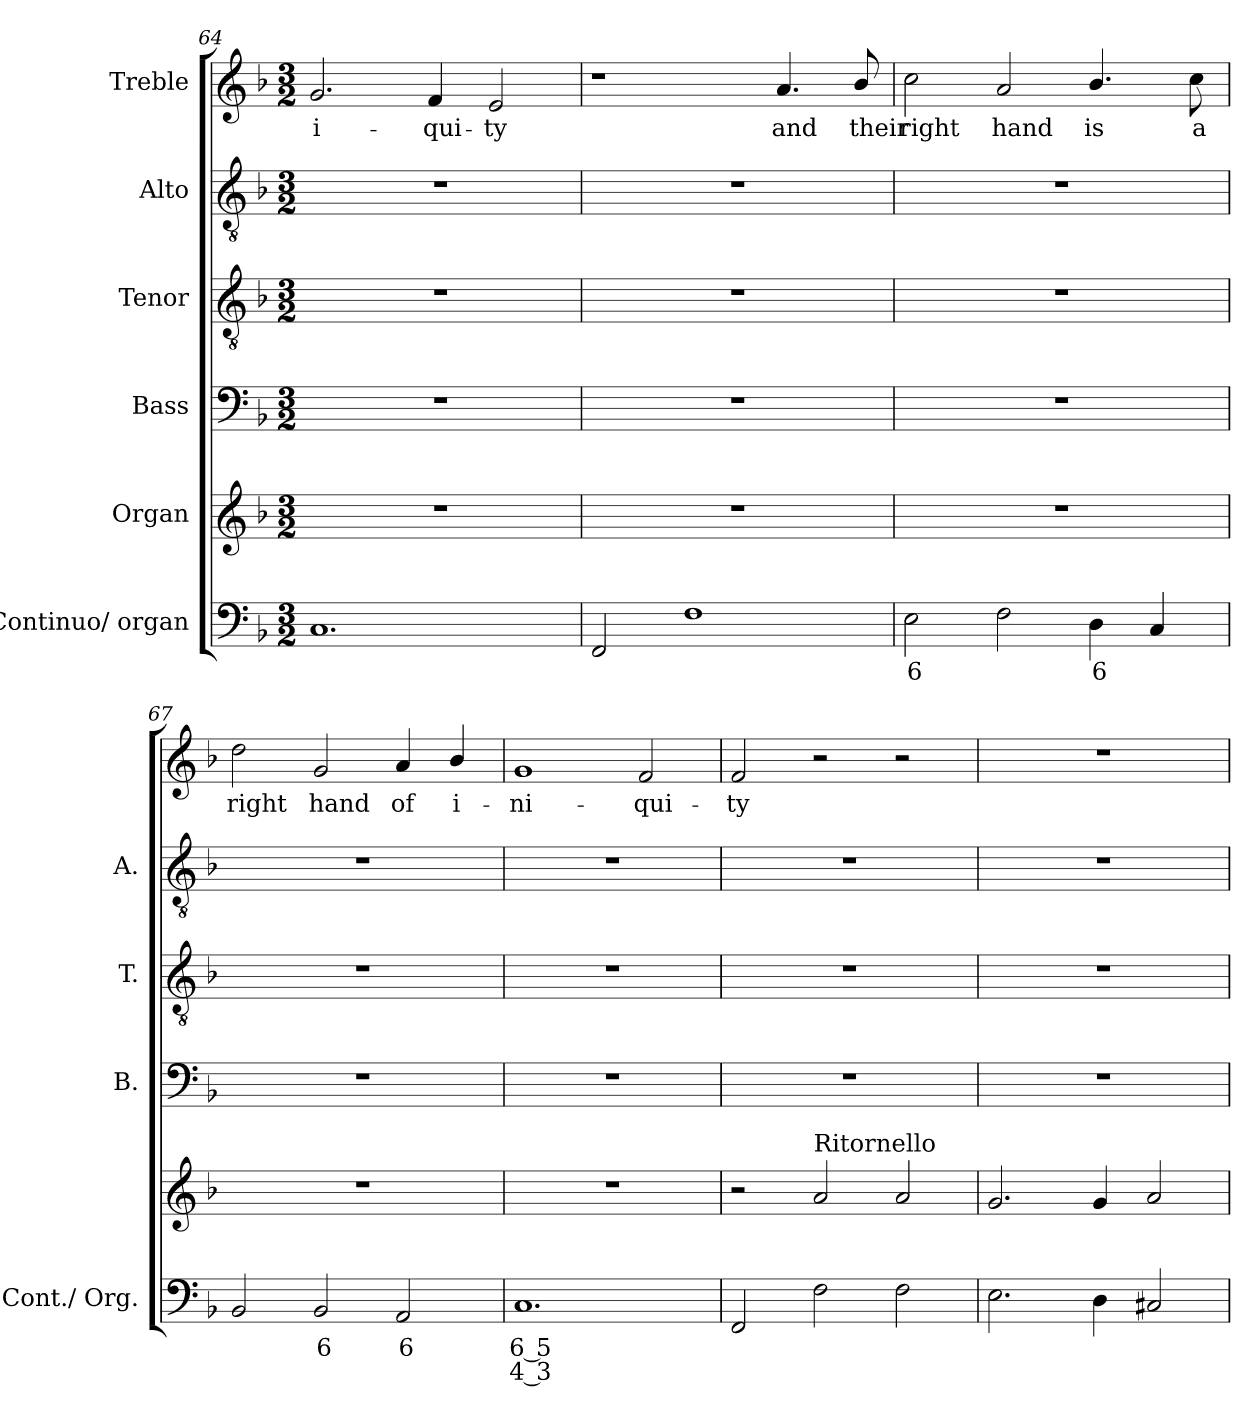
**kern	**text	**text	**kern	**kern	**kern	**kern	**kern	**text
*part6	*part6	*part6	*part5	*part4	*part3	*part2	*part1	*part1
*staff6	*staff6	*staff6	*staff5	*staff4	*staff3	*staff2	*staff1	*staff1
*I"Continuo/ organ	*	*	*I"Organ	*I"Bass	*I"Tenor	*I"Alto	*I"Treble	*
*I'Cont./ Org.	*	*	*	*I'B.	*I'T.	*I'A.	*	*
*clefF4	*	*	*clefG2	*clefF4	*clefGv2	*clefGv2	*clefG2	*
*	*	*	*	*	*ITrd7c12	*ITrd7c12	*	*
*k[b-]	*	*	*k[b-]	*k[b-]	*k[b-]	*k[b-]	*k[b-]	*
*F:	*	*	*F:	*F:	*F:	*F:	*F:	*
*M3/2	*	*	*M3/2	*M3/2	*M3/2	*M3/2	*M3/2	*
=64	=64	=64	=64	=64	=64	=64	=64	=64
!	!	!	!LO:N:vis=1	!LO:N:vis=1	!LO:N:vis=1	!LO:N:vis=1	!	!
!	!	!	!	!	!	!	!	!LO:LY:b:color=#000000
1.Ci	.	.	1.r	1.r	1.r	1.r	2.gi/	-i-
!	!	!	!	!	!	!	!	!LO:LY:b:color=#000000
.	.	.	.	.	.	.	4fi/	-qui-
!	!	!	!	!	!	!	!	!LO:LY:b:color=#000000
.	.	.	.	.	.	.	2ei/	-ty
=65	=65	=65	=65	=65	=65	=65	=65	=65
!	!	!	!LO:N:vis=1	!LO:N:vis=1	!LO:N:vis=1	!LO:N:vis=1	!	!
2FFi/	.	.	1.r	1.r	1.r	1.r	1r	.
1Fi	.	.	.	.	.	.	.	.
!	!	!	!	!	!	!	!	!LO:LY:b:color=#000000
.	.	.	.	.	.	.	4.ai/	and
!	!	!	!	!	!	!	!	!LO:LY:b:color=#000000
.	.	.	.	.	.	.	8b-i/	their
=66	=66	=66	=66	=66	=66	=66	=66	=66
!	!LO:LY:b:color=#000000	!	!LO:N:vis=1	!LO:N:vis=1	!LO:N:vis=1	!LO:N:vis=1	!	!
!	!	!	!	!	!	!	!	!LO:LY:b:color=#000000
2Ei\	6	.	1.r	1.r	1.r	1.r	2cci\	right
!	!	!	!	!	!	!	!	!LO:LY:b:color=#000000
2Fi\	.	.	.	.	.	.	2ai/	hand
!	!LO:LY:b:color=#000000	!	!	!	!	!	!	!
!	!	!	!	!	!	!	!	!LO:LY:b:color=#000000
4Di\	6	.	.	.	.	.	4.b-i/	is
4Ci/	.	.	.	.	.	.	.	.
!	!	!	!	!	!	!	!	!LO:LY:b:color=#000000
.	.	.	.	.	.	.	8cci\	a
=67	=67	=67	=67	=67	=67	=67	=67	=67
!	!	!	!LO:N:vis=1	!LO:N:vis=1	!LO:N:vis=1	!LO:N:vis=1	!	!
!	!	!	!	!	!	!	!	!LO:LY:b:color=#000000
2BB-i/	.	.	1.r	1.r	1.r	1.r	2ddi\	right
!	!LO:LY:b:color=#000000	!	!	!	!	!	!	!
!	!	!	!	!	!	!	!	!LO:LY:b:color=#000000
2BB-i/	6	.	.	.	.	.	2gi/	hand
!	!LO:LY:b:color=#000000	!	!	!	!	!	!	!
!	!	!	!	!	!	!	!	!LO:LY:b:color=#000000
2AAi/	6	.	.	.	.	.	4ai/	of
!	!	!	!	!	!	!	!	!LO:LY:b:color=#000000
.	.	.	.	.	.	.	4b-i/	i-
!!LO:PB:g=z
=68	=68	=68	=68	=68	=68	=68	=68	=68
!	!LO:LY:b:color=#000000	!LO:LY:b:color=#000000	!LO:N:vis=1	!LO:N:vis=1	!LO:N:vis=1	!LO:N:vis=1	!	!
!	!	!	!	!	!	!	!	!LO:LY:b:color=#000000
1.Ci	6 5	4 3	1.r	1.r	1.r	1.r	1gi	-ni-
!	!	!	!	!	!	!	!	!LO:LY:b:color=#000000
.	.	.	.	.	.	.	2fi/	-qui-
=69	=69	=69	=69	=69	=69	=69	=69	=69
!	!	!	!	!LO:N:vis=1	!LO:N:vis=1	!LO:N:vis=1	!	!
!	!	!	!	!	!	!	!	!LO:LY:b:color=#000000
2FFi/	.	.	2r	1.r	1.r	1.r	2fi/	-ty
!	!	!	!LO:TX:a:t=Ritornello	!	!	!	!	!
2Fi\	.	.	2ai/	.	.	.	2r	.
2Fi\	.	.	2ai/	.	.	.	2r	.
=70	=70	=70	=70	=70	=70	=70	=70	=70
!	!	!	!	!LO:N:vis=1	!LO:N:vis=1	!LO:N:vis=1	!LO:N:vis=1	!
2.Ei\	.	.	2.gi/	1.r	1.r	1.r	1.r	.
4Di\	.	.	4gi/	.	.	.	.	.
2C#Xi/	.	.	2ai/	.	.	.	.	.
=	=	=	=	=	=	=	=	=
*-	*-	*-	*-	*-	*-	*-	*-	*-
